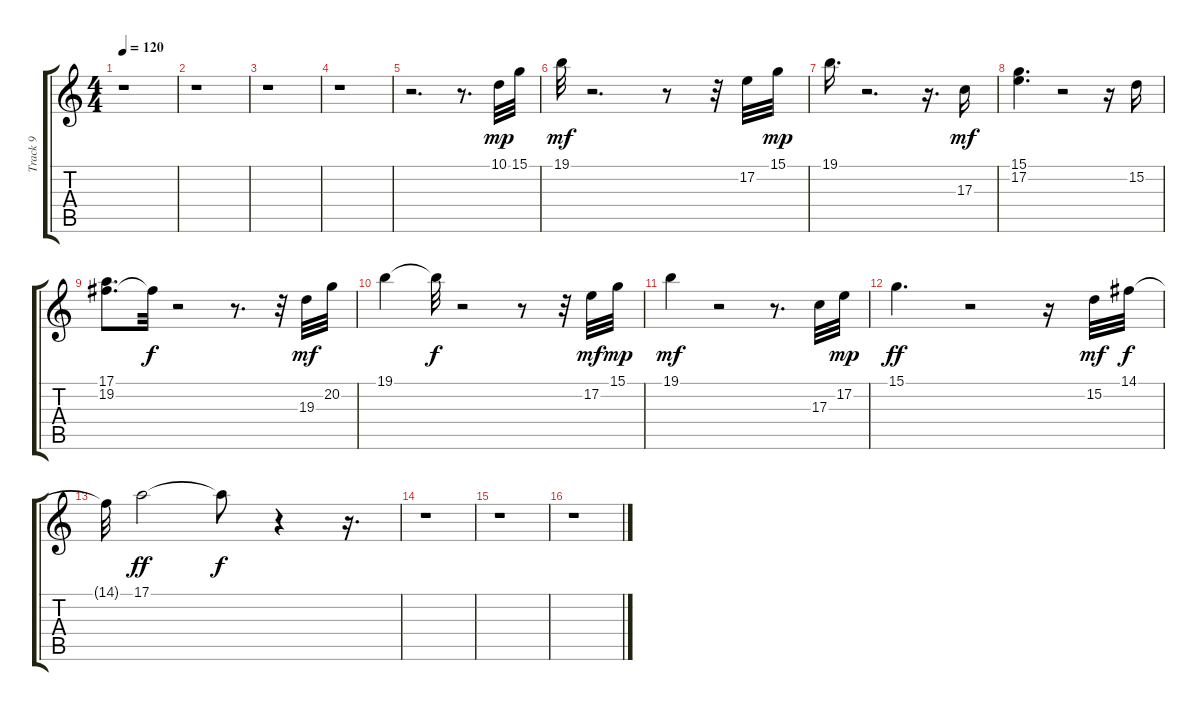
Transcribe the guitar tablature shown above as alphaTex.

\track ("Track 9" "Track 9") {instrument pad1newage}
\staff {score tabs}
\tuning (E4 B3 G3 D3 A2 E2) {hide}
\ts (4 4)
\tempo 120
\clef g2
\ks c
r.1{dy f} |
r.1 |
r.1 |
r.1 |
r.2{d} r.8{d} 10.1.32{dy mp} 15.1.32 |
19.1.32{dy mf} r.2{d} r.8 r.32 17.2.32 15.1.32{dy mp} |
19.1.16{d} r.2{d} r.16{d} 17.3.16{dy mf} |
(15.1 17.2).4{d} r.2 r.16 15.2.16 |
(17.1 19.2).8{d} 19.2{t}.32{dy f} r.2 r.8{d} r.32 19.3.32{dy mf} 20.2.32 |
19.1.4 19.1{t}.32{dy f} r.2 r.8 r.32 17.2.32{dy mf} 15.1.32{dy mp} |
19.1.4{dy mf} r.2 r.8{d} 17.3.32 17.2.32{dy mp} |
15.1.4{d dy ff} r.2 r.16 15.2.32{dy mf} 14.1.32{dy f} |
14.1{t}.32 17.1.2{dy ff} 17.1{t}.8{dy f} r.4 r.16{d} |
r.1 |
r.1 |
r.1
